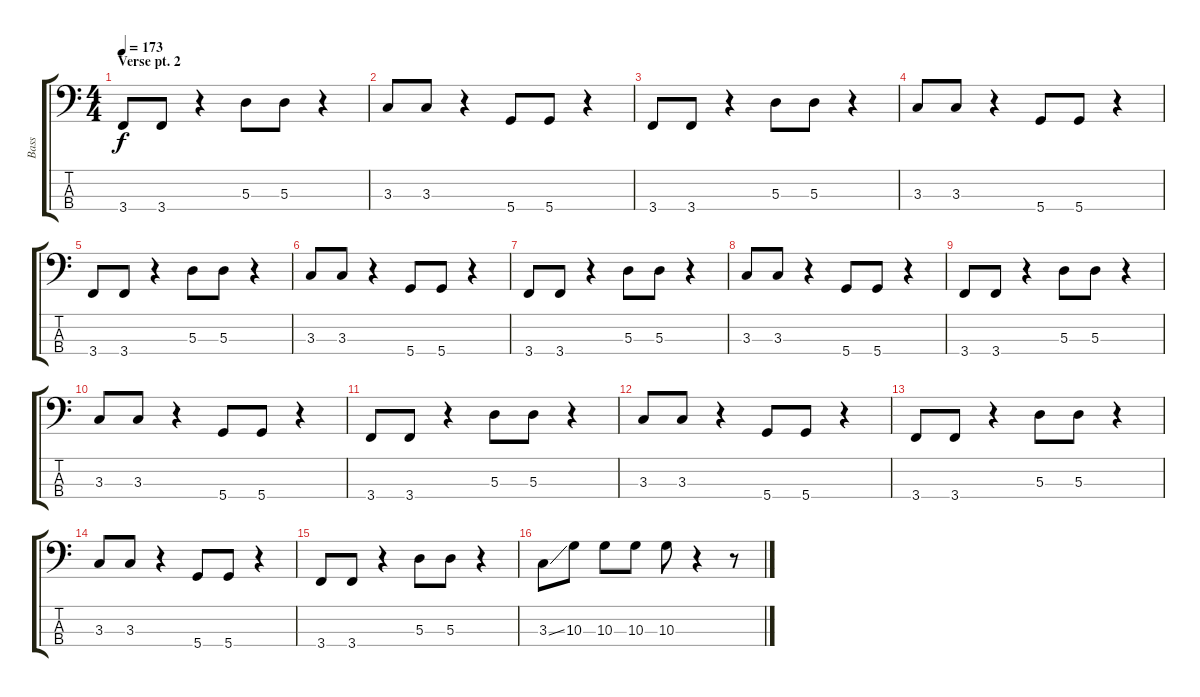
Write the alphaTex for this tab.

\track ("Bass" "Bass") {instrument electricbassfinger}
\staff {score tabs}
\tuning (G2 D2 A1 D1) {hide}
\ts (4 4)
\section ("" "Verse pt. 2")
\tempo 173
\clef f4
\ks c
3.4.8{dy f} 3.4.8 r.4 5.3.8 5.3.8 r.4 |
3.3.8 3.3.8 r.4 5.4.8 5.4.8 r.4 |
3.4.8 3.4.8 r.4 5.3.8 5.3.8 r.4 |
3.3.8 3.3.8 r.4 5.4.8 5.4.8 r.4 |
3.4.8 3.4.8 r.4 5.3.8 5.3.8 r.4 |
3.3.8 3.3.8 r.4 5.4.8 5.4.8 r.4 |
3.4.8 3.4.8 r.4 5.3.8 5.3.8 r.4 |
3.3.8 3.3.8 r.4 5.4.8 5.4.8 r.4 |
3.4.8 3.4.8 r.4 5.3.8 5.3.8 r.4 |
3.3.8 3.3.8 r.4 5.4.8 5.4.8 r.4 |
3.4.8 3.4.8 r.4 5.3.8 5.3.8 r.4 |
3.3.8 3.3.8 r.4 5.4.8 5.4.8 r.4 |
3.4.8 3.4.8 r.4 5.3.8 5.3.8 r.4 |
3.3.8 3.3.8 r.4 5.4.8 5.4.8 r.4 |
3.4.8 3.4.8 r.4 5.3.8 5.3.8 r.4 |
3.3{ss}.8 10.3.8 10.3.8 10.3.8 10.3.8 r.4 r.8
